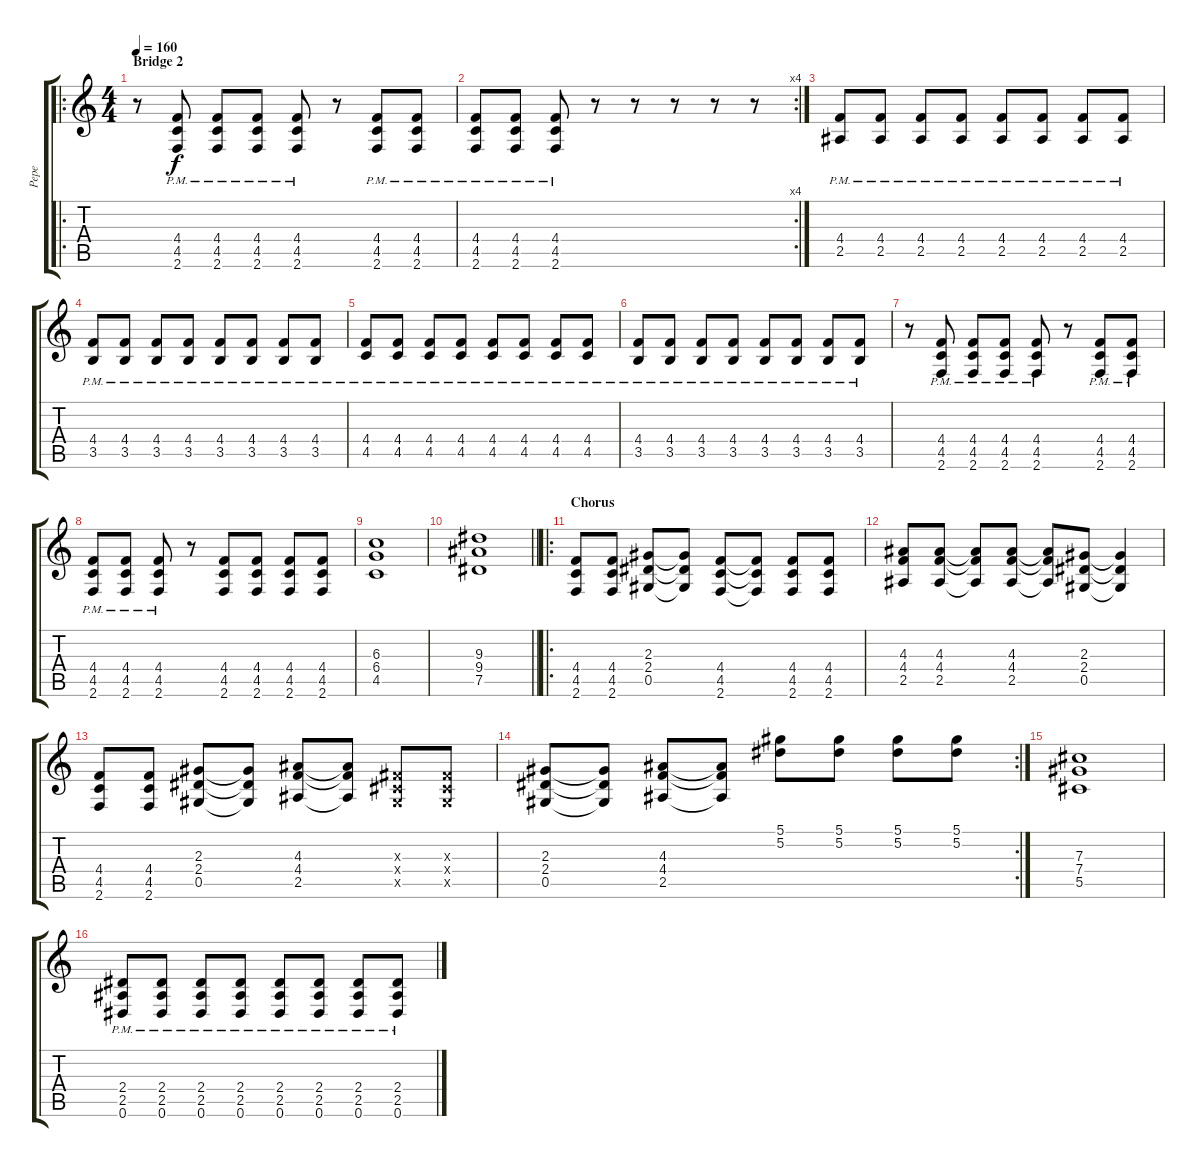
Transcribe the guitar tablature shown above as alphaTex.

\track ("Pepe" "Pepe") {instrument distortionguitar}
\staff {score tabs}
\tuning (Eb4 Bb3 Gb3 Db3 Ab2 Eb2) {hide}
\ro
\ts (4 4)
\section ("" "Bridge 2")
\tempo 160
\clef g2
\ks c
r.8{dy f} (4.4{pm} 4.5{pm} 2.6{pm}).8 (4.4{pm} 4.5{pm} 2.6{pm}).8 (4.4{pm} 4.5{pm} 2.6{pm}).8 (4.4{pm} 4.5{pm} 2.6{pm}).8 r.8 (4.4{pm} 4.5{pm} 2.6{pm}).8 (4.4{pm} 4.5{pm} 2.6{pm}).8 |
\rc 4
(4.4{pm} 4.5{pm} 2.6{pm}).8 (4.4{pm} 4.5{pm} 2.6{pm}).8 (4.4{pm} 4.5{pm} 2.6{pm}).8 r.8 r.8 r.8 r.8 r.8 |
(4.4{pm} 2.5{pm}).8 (4.4{pm} 2.5{pm}).8 (4.4{pm} 2.5{pm}).8 (4.4{pm} 2.5{pm}).8 (4.4{pm} 2.5{pm}).8 (4.4{pm} 2.5{pm}).8 (4.4{pm} 2.5{pm}).8 (4.4{pm} 2.5{pm}).8 |
(4.4{pm} 3.5{pm}).8 (4.4{pm} 3.5{pm}).8 (4.4{pm} 3.5{pm}).8 (4.4{pm} 3.5{pm}).8 (4.4{pm} 3.5{pm}).8 (4.4{pm} 3.5{pm}).8 (4.4{pm} 3.5{pm}).8 (4.4{pm} 3.5{pm}).8 |
(4.4{pm} 4.5{pm}).8 (4.4{pm} 4.5{pm}).8 (4.4{pm} 4.5{pm}).8 (4.4{pm} 4.5{pm}).8 (4.4{pm} 4.5{pm}).8 (4.4{pm} 4.5{pm}).8 (4.4{pm} 4.5{pm}).8 (4.4{pm} 4.5{pm}).8 |
(4.4{pm} 3.5{pm}).8 (4.4{pm} 3.5{pm}).8 (4.4{pm} 3.5{pm}).8 (4.4{pm} 3.5{pm}).8 (4.4{pm} 3.5{pm}).8 (4.4{pm} 3.5{pm}).8 (4.4{pm} 3.5{pm}).8 (4.4{pm} 3.5{pm}).8 |
r.8 (4.4{pm} 4.5{pm} 2.6{pm}).8 (4.4{pm} 4.5{pm} 2.6{pm}).8 (4.4{pm} 4.5{pm} 2.6{pm}).8 (4.4{pm} 4.5{pm} 2.6{pm}).8 r.8 (4.4{pm} 4.5{pm} 2.6{pm}).8 (4.4{pm} 4.5{pm} 2.6{pm}).8 |
(4.4{pm} 4.5{pm} 2.6{pm}).8 (4.4{pm} 4.5{pm} 2.6{pm}).8 (4.4{pm} 4.5{pm} 2.6{pm}).8 r.8 (4.4 4.5 2.6).8 (4.4 4.5 2.6).8 (4.4 4.5 2.6).8 (4.4 4.5 2.6).8 |
(6.3 6.4 4.5).1 |
\barLineRight lightlight
(9.3 9.4 7.5).1 |
\ro
\section ("" "Chorus")
(4.4 4.5 2.6).8 (4.4 4.5 2.6).8 (2.3 2.4 0.5).8 (2.3{t} 2.4{t} 0.5{t}).8 (4.4 4.5 2.6).8 (4.4{t} 4.5{t} 2.6{t}).8 (4.4 4.5 2.6).8 (4.4 4.5 2.6).8 |
(4.3 4.4 2.5).8 (4.3 4.4 2.5).8 (4.3{t} 4.4{t} 2.5{t}).8 (4.3 4.4 2.5).8 (4.3{t} 4.4{t} 2.5{t}).8 (2.3 2.4 0.5).8 (2.3{t} 2.4{t} 0.5{t}).4 |
(4.4 4.5 2.6).8 (4.4 4.5 2.6).8 (2.3 2.4 0.5).8 (2.3{t} 2.4{t} 0.5{t}).8 (4.3 4.4 2.5).8 (4.3{t} 4.4{t} 2.5{t}).8 (0.3{x} 0.4{x} 0.5{x}).8 (0.3{x} 0.4{x} 0.5{x}).8 |
\rc 2
(2.3 2.4 0.5).8 (2.3{t} 2.4{t} 0.5{t}).8 (4.3 4.4 2.5).8 (4.3{t} 4.4{t} 2.5{t}).8 (5.1 5.2).8 (5.1 5.2).8 (5.1 5.2).8 (5.1 5.2).8 |
(7.3 7.4 5.5).1 |
(2.4{pm} 2.5{pm} 0.6{pm}).8 (2.4{pm} 2.5{pm} 0.6{pm}).8 (2.4{pm} 2.5{pm} 0.6{pm}).8 (2.4{pm} 2.5{pm} 0.6{pm}).8 (2.4{pm} 2.5{pm} 0.6{pm}).8 (2.4{pm} 2.5{pm} 0.6{pm}).8 (2.4{pm} 2.5{pm} 0.6{pm}).8 (2.4{pm} 2.5{pm} 0.6{pm}).8
